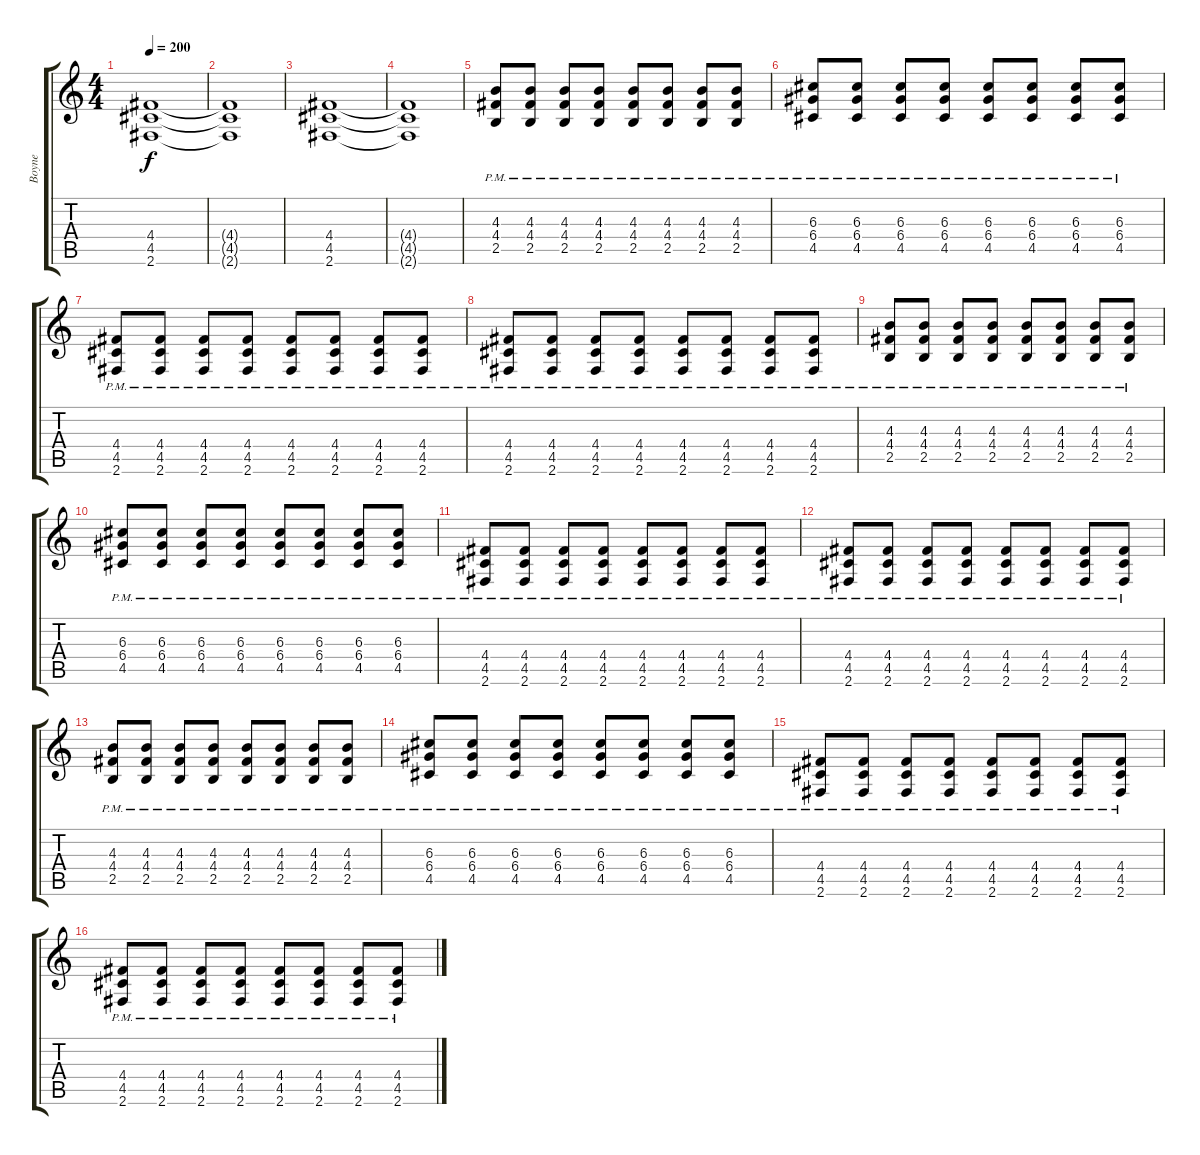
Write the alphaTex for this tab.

\track ("Boyne" "Boyne") {instrument overdrivenguitar}
\staff {score tabs}
\tuning (E4 B3 G3 D3 A2 E2) {hide}
\ts (4 4)
\tempo 200
\clef g2
\ks c
(4.4 4.5 2.6).1{dy f} |
(4.4{t} 4.5{t} 2.6{t}).1 |
(4.4 4.5 2.6).1 |
(4.4{t} 4.5{t} 2.6{t}).1 |
(4.3{pm} 4.4{pm} 2.5{pm}).8 (4.3{pm} 4.4{pm} 2.5{pm}).8 (4.3{pm} 4.4{pm} 2.5{pm}).8 (4.3{pm} 4.4{pm} 2.5{pm}).8 (4.3{pm} 4.4{pm} 2.5{pm}).8 (4.3{pm} 4.4{pm} 2.5{pm}).8 (4.3{pm} 4.4{pm} 2.5{pm}).8 (4.3{pm} 4.4{pm} 2.5{pm}).8 |
(6.3{pm} 6.4{pm} 4.5{pm}).8 (6.3{pm} 6.4{pm} 4.5{pm}).8 (6.3{pm} 6.4{pm} 4.5{pm}).8 (6.3{pm} 6.4{pm} 4.5{pm}).8 (6.3{pm} 6.4{pm} 4.5{pm}).8 (6.3{pm} 6.4{pm} 4.5{pm}).8 (6.3{pm} 6.4{pm} 4.5{pm}).8 (6.3{pm} 6.4{pm} 4.5{pm}).8 |
(4.4{pm} 4.5{pm} 2.6{pm}).8 (4.4{pm} 4.5{pm} 2.6{pm}).8 (4.4{pm} 4.5{pm} 2.6{pm}).8 (4.4{pm} 4.5{pm} 2.6{pm}).8 (4.4{pm} 4.5{pm} 2.6{pm}).8 (4.4{pm} 4.5{pm} 2.6{pm}).8 (4.4{pm} 4.5{pm} 2.6{pm}).8 (4.4{pm} 4.5{pm} 2.6{pm}).8 |
(4.4{pm} 4.5{pm} 2.6{pm}).8 (4.4{pm} 4.5{pm} 2.6{pm}).8 (4.4{pm} 4.5{pm} 2.6{pm}).8 (4.4{pm} 4.5{pm} 2.6{pm}).8 (4.4{pm} 4.5{pm} 2.6{pm}).8 (4.4{pm} 4.5{pm} 2.6{pm}).8 (4.4{pm} 4.5{pm} 2.6{pm}).8 (4.4{pm} 4.5{pm} 2.6{pm}).8 |
(4.3{pm} 4.4{pm} 2.5{pm}).8 (4.3{pm} 4.4{pm} 2.5{pm}).8 (4.3{pm} 4.4{pm} 2.5{pm}).8 (4.3{pm} 4.4{pm} 2.5{pm}).8 (4.3{pm} 4.4{pm} 2.5{pm}).8 (4.3{pm} 4.4{pm} 2.5{pm}).8 (4.3{pm} 4.4{pm} 2.5{pm}).8 (4.3{pm} 4.4{pm} 2.5{pm}).8 |
(6.3{pm} 6.4{pm} 4.5{pm}).8 (6.3{pm} 6.4{pm} 4.5{pm}).8 (6.3{pm} 6.4{pm} 4.5{pm}).8 (6.3{pm} 6.4{pm} 4.5{pm}).8 (6.3{pm} 6.4{pm} 4.5{pm}).8 (6.3{pm} 6.4{pm} 4.5{pm}).8 (6.3{pm} 6.4{pm} 4.5{pm}).8 (6.3{pm} 6.4{pm} 4.5{pm}).8 |
(4.4{pm} 4.5{pm} 2.6{pm}).8 (4.4{pm} 4.5{pm} 2.6{pm}).8 (4.4{pm} 4.5{pm} 2.6{pm}).8 (4.4{pm} 4.5{pm} 2.6{pm}).8 (4.4{pm} 4.5{pm} 2.6{pm}).8 (4.4{pm} 4.5{pm} 2.6{pm}).8 (4.4{pm} 4.5{pm} 2.6{pm}).8 (4.4{pm} 4.5{pm} 2.6{pm}).8 |
(4.4{pm} 4.5{pm} 2.6{pm}).8 (4.4{pm} 4.5{pm} 2.6{pm}).8 (4.4{pm} 4.5{pm} 2.6{pm}).8 (4.4{pm} 4.5{pm} 2.6{pm}).8 (4.4{pm} 4.5{pm} 2.6{pm}).8 (4.4{pm} 4.5{pm} 2.6{pm}).8 (4.4{pm} 4.5{pm} 2.6{pm}).8 (4.4{pm} 4.5{pm} 2.6{pm}).8 |
(4.3{pm} 4.4{pm} 2.5{pm}).8 (4.3{pm} 4.4{pm} 2.5{pm}).8 (4.3{pm} 4.4{pm} 2.5{pm}).8 (4.3{pm} 4.4{pm} 2.5{pm}).8 (4.3{pm} 4.4{pm} 2.5{pm}).8 (4.3{pm} 4.4{pm} 2.5{pm}).8 (4.3{pm} 4.4{pm} 2.5{pm}).8 (4.3{pm} 4.4{pm} 2.5{pm}).8 |
(6.3{pm} 6.4{pm} 4.5{pm}).8 (6.3{pm} 6.4{pm} 4.5{pm}).8 (6.3{pm} 6.4{pm} 4.5{pm}).8 (6.3{pm} 6.4{pm} 4.5{pm}).8 (6.3{pm} 6.4{pm} 4.5{pm}).8 (6.3{pm} 6.4{pm} 4.5{pm}).8 (6.3{pm} 6.4{pm} 4.5{pm}).8 (6.3{pm} 6.4{pm} 4.5{pm}).8 |
(4.4{pm} 4.5{pm} 2.6{pm}).8 (4.4{pm} 4.5{pm} 2.6{pm}).8 (4.4{pm} 4.5{pm} 2.6{pm}).8 (4.4{pm} 4.5{pm} 2.6{pm}).8 (4.4{pm} 4.5{pm} 2.6{pm}).8 (4.4{pm} 4.5{pm} 2.6{pm}).8 (4.4{pm} 4.5{pm} 2.6{pm}).8 (4.4{pm} 4.5{pm} 2.6{pm}).8 |
(4.4{pm} 4.5{pm} 2.6{pm}).8 (4.4{pm} 4.5{pm} 2.6{pm}).8 (4.4{pm} 4.5{pm} 2.6{pm}).8 (4.4{pm} 4.5{pm} 2.6{pm}).8 (4.4{pm} 4.5{pm} 2.6{pm}).8 (4.4{pm} 4.5{pm} 2.6{pm}).8 (4.4{pm} 4.5{pm} 2.6{pm}).8 (4.4{pm} 4.5{pm} 2.6{pm}).8
